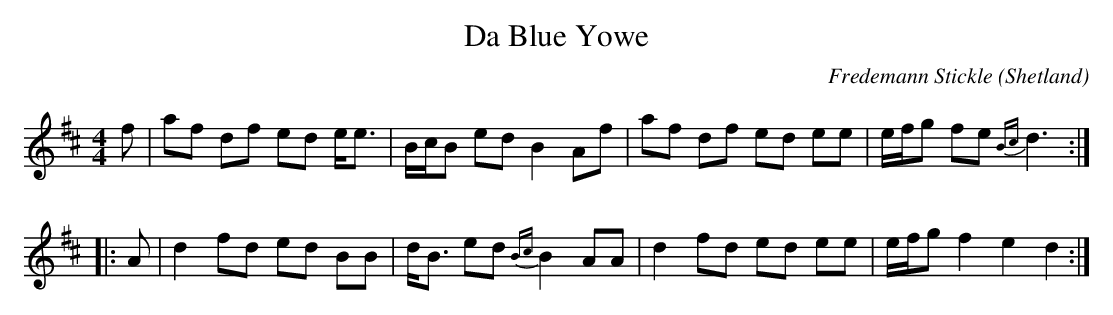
X:1
T:Blue Yowe, Da
O:Shetland
M:4/4
C:Fredemann Stickle
K:D
f|\
af df ed e<e | B/c/B ed B2 Af|\
af df ed ee|e/f/g fe {Bc}d3:|
|:A|\
d2 fd ed BB|d<B ed {Bc}B2 AA|\
d2 fd ed ee|e/f/g f2 e2 d2:|
